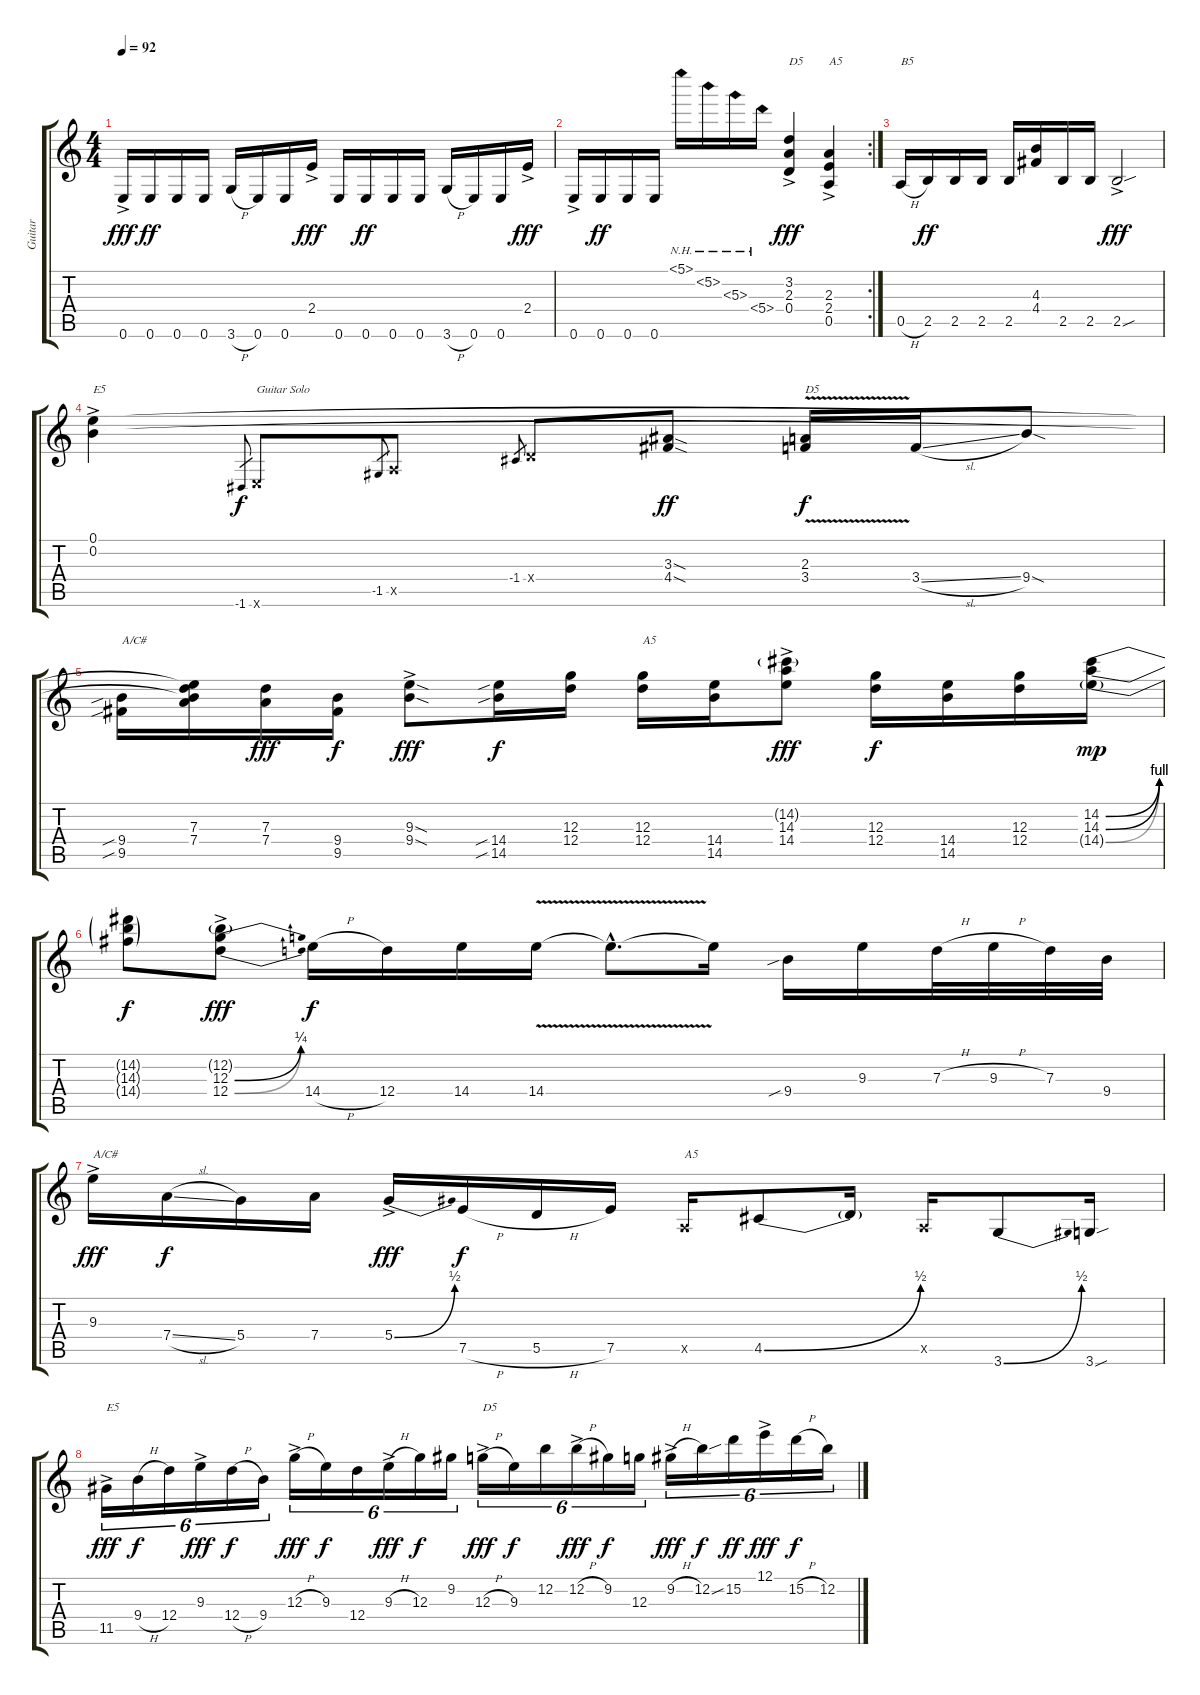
\track ("Guitar" "Guitar") {instrument distortionguitar}
\staff {score tabs}
\tuning (E4 B3 G3 D3 A2 E2) {hide}
\ts (4 4)
\tempo 92
\clef g2
\ks c
0.6{ac}.16{dy fff} 0.6.16{dy ff} 0.6.16 0.6.16 3.6{h}.16 0.6.16 0.6.16 2.4{ac}.16{dy fff} 0.6.16 0.6.16{dy ff} 0.6.16 0.6.16 3.6{h}.16 0.6.16 0.6.16 2.4{ac}.16{dy fff} |
\rc 2
0.6{ac}.16 0.6.16{dy ff} 0.6.16 0.6.16 5.1{nh}.16 5.2{nh}.16 5.3{nh}.16 5.4{nh}.16 (3.2 2.3 0.4{ac}).4{txt "D5" dy fff} (2.3 2.4 0.5{ac}).4{txt "A5"} |
0.5{h}.16{txt "B5"} 2.5.16{dy ff} 2.5.16 2.5.16 2.5.16 (4.3 4.4).16 2.5.16 2.5.16 2.5{sou ac}.2{dy fff} |
(0.1 0.2{ac}).4{txt "E5"} -1.6.8{gr dy f} 0.6{x}.8{txt "Guitar Solo"} -1.5.8{gr} 0.5{x}.8 -1.4.8{gr} 0.4{x}.8 (3.3{sod} 4.4{sod}).8{dy ff} (2.3{v} 3.4).16{txt "D5" dy f} 3.4{sl}.16 9.4{sod}.8 |
(9.4{sib} 9.5{sib}).16{txt "A/C#"} (0.1{t} 0.2{t} 7.3 7.4).16 (7.3 7.4).16{dy fff} (9.4 9.5).16{dy f} (9.3{sod ac} 9.4{sod}).8{dy fff} (14.4{sib} 14.5{sib}).16{dy f} (12.3 12.4).16 (12.3 12.4).16{txt "A5"} (14.4 14.5).16 (14.2{g} 14.3 14.4{ac}).8{dy fff} (12.3 12.4).16{dy f} (14.4 14.5).16 (12.3 12.4).16 (14.2{be (bend 0 0 60 4)} 14.3{be (bend 0 0 60 4)} 14.4{be (bend 0 0 60 4) g}).16{dy mp} |
(14.2{t} 14.3{t} 14.4{t}).8{dy f} (12.2{g ac} 12.3{be (bend 0 0 60 1)} 12.4{be (bend 0 0 60 1)}).8{dy fff} 14.4{h}.16{dy f} 12.4.16 14.4.16 14.4{v}.16 14.4{hac t}.8{d} 14.4{t}.16 9.4{sib}.16 9.3.16 7.3{h}.32 9.3{h}.32 7.3.32 9.4.32 |
9.3{ac}.16{txt "A/C#" dy fff} 7.4{sl}.16{dy f} 5.4.16 7.4.16 5.4{be (bend 0 0 60 2) ac}.16{dy fff} 7.5{h}.16{dy f} 5.5{h}.16 7.5.16 0.5{x}.16{txt "A5"} 4.5{be (bend 0 0 60 2)}.8 4.5{t}.16 0.5{x}.16 3.6{be (bend 0 0 60 2)}.8 3.6{sou}.16 |
11.5{ac}.16{tu (6 4) txt "E5" dy fff} 9.4{h}.16{tu (6 4) dy f} 12.4.16{tu (6 4)} 9.3{ac}.16{tu (6 4) dy fff} 12.4{h}.16{tu (6 4) dy f} 9.4.16{tu (6 4)} 12.3{h ac}.16{tu (6 4) dy fff} 9.3.16{tu (6 4) dy f} 12.4.16{tu (6 4)} 9.3{h ac}.16{tu (6 4) dy fff} 12.3.16{tu (6 4) dy f} 9.2.16{tu (6 4)} 12.3{h ac}.16{tu (6 4) txt "D5" dy fff} 9.3.16{tu (6 4) dy f} 12.2.16{tu (6 4)} 12.2{h ac}.16{tu (6 4) dy fff} 9.2.16{tu (6 4) dy f} 12.3.16{tu (6 4)} 9.2{h ac}.16{tu (6 4) dy fff} 12.2{sou}.16{tu (6 4) dy f} 15.2.16{tu (6 4) dy ff} 12.1{ac}.16{tu (6 4) dy fff} 15.2{h}.16{tu (6 4) dy f} 12.2.16{tu (6 4)}
